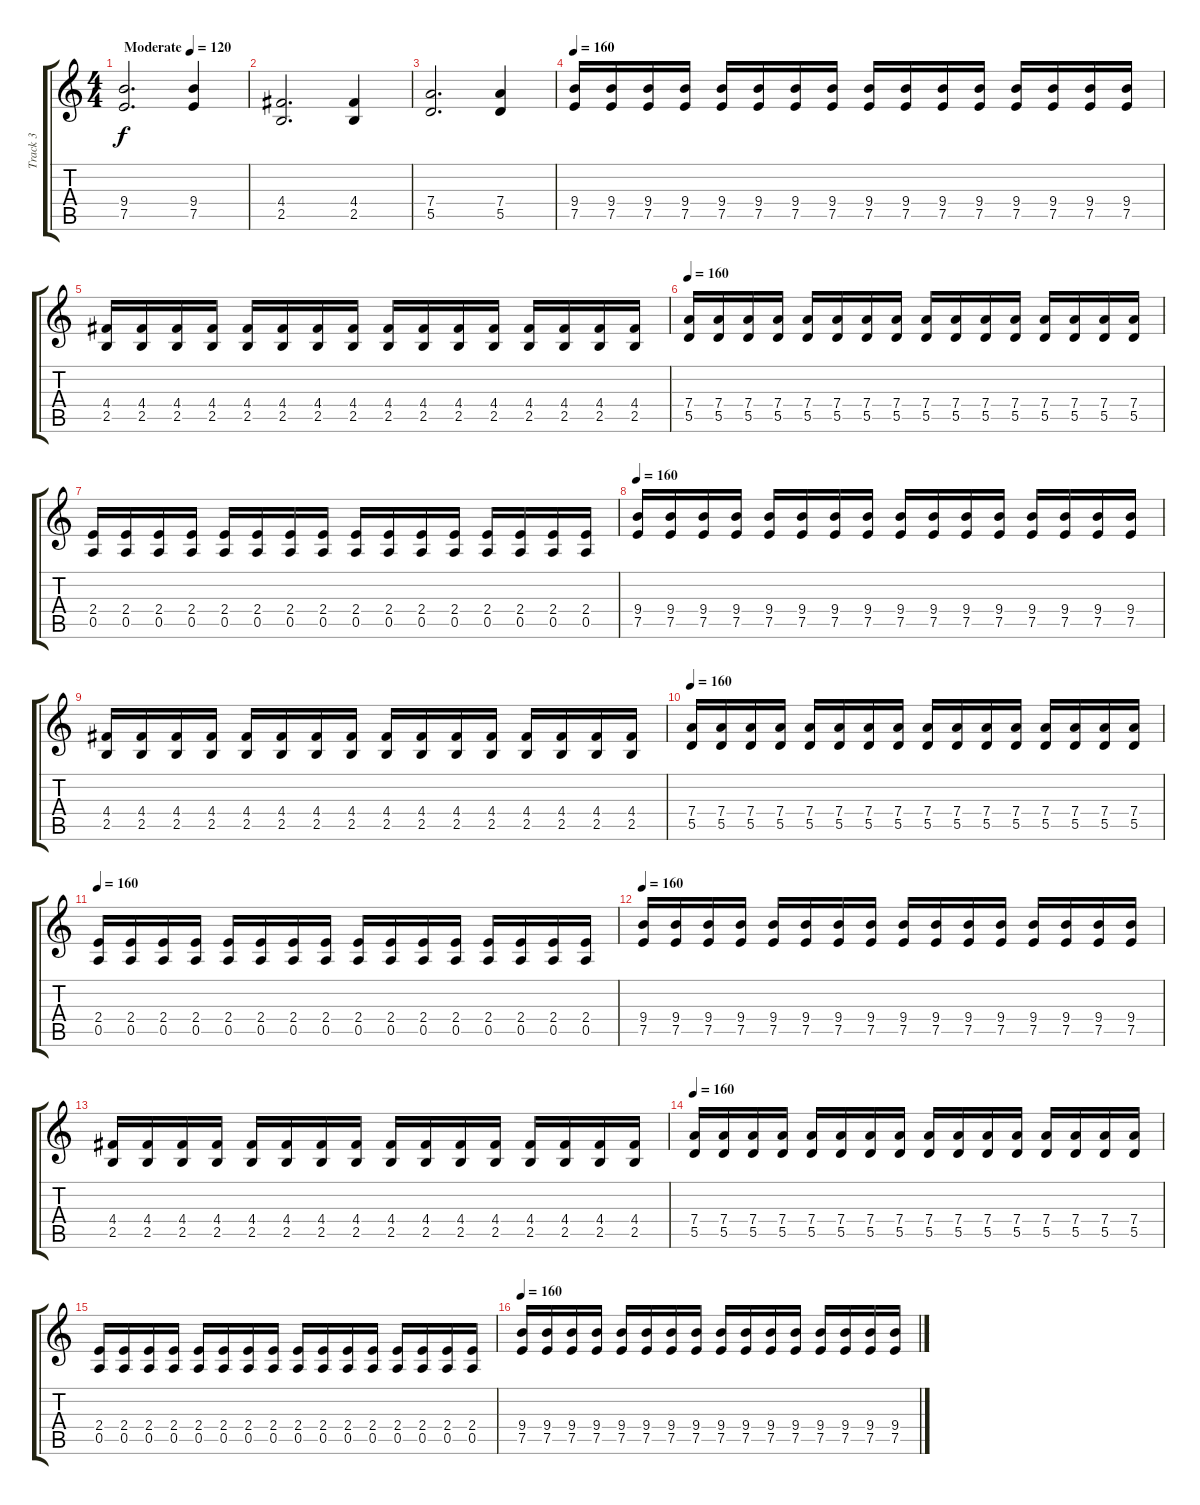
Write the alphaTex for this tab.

\track ("Track 3" "Track 3") {instrument overdrivenguitar}
\staff {score tabs}
\tuning (E4 B3 G3 D3 A2 E2) {hide}
\ts (4 4)
\tempo (120 "Moderate")
\clef g2
\ks c
(9.4 7.5).2{d dy f instrument overdrivenguitar} (9.4 7.5).4 |
(4.4 2.5).2{d} (4.4 2.5).4 |
(7.4 5.5).2{d} (7.4 5.5).4 |
\tempo 160
(9.4 7.5).16 (9.4 7.5).16 (9.4 7.5).16 (9.4 7.5).16 (9.4 7.5).16 (9.4 7.5).16 (9.4 7.5).16 (9.4 7.5).16 (9.4 7.5).16 (9.4 7.5).16 (9.4 7.5).16 (9.4 7.5).16 (9.4 7.5).16 (9.4 7.5).16 (9.4 7.5).16 (9.4 7.5).16 |
(4.4 2.5).16 (4.4 2.5).16 (4.4 2.5).16 (4.4 2.5).16 (4.4 2.5).16 (4.4 2.5).16 (4.4 2.5).16 (4.4 2.5).16 (4.4 2.5).16 (4.4 2.5).16 (4.4 2.5).16 (4.4 2.5).16 (4.4 2.5).16 (4.4 2.5).16 (4.4 2.5).16 (4.4 2.5).16 |
\tempo 160
(7.4 5.5).16 (7.4 5.5).16 (7.4 5.5).16 (7.4 5.5).16 (7.4 5.5).16 (7.4 5.5).16 (7.4 5.5).16 (7.4 5.5).16 (7.4 5.5).16 (7.4 5.5).16 (7.4 5.5).16 (7.4 5.5).16 (7.4 5.5).16 (7.4 5.5).16 (7.4 5.5).16 (7.4 5.5).16 |
(2.4 0.5).16 (2.4 0.5).16 (2.4 0.5).16 (2.4 0.5).16 (2.4 0.5).16 (2.4 0.5).16 (2.4 0.5).16 (2.4 0.5).16 (2.4 0.5).16 (2.4 0.5).16 (2.4 0.5).16 (2.4 0.5).16 (2.4 0.5).16 (2.4 0.5).16 (2.4 0.5).16 (2.4 0.5).16 |
\tempo 160
(9.4 7.5).16 (9.4 7.5).16 (9.4 7.5).16 (9.4 7.5).16 (9.4 7.5).16 (9.4 7.5).16 (9.4 7.5).16 (9.4 7.5).16 (9.4 7.5).16 (9.4 7.5).16 (9.4 7.5).16 (9.4 7.5).16 (9.4 7.5).16 (9.4 7.5).16 (9.4 7.5).16 (9.4 7.5).16 |
(4.4 2.5).16 (4.4 2.5).16 (4.4 2.5).16 (4.4 2.5).16 (4.4 2.5).16 (4.4 2.5).16 (4.4 2.5).16 (4.4 2.5).16 (4.4 2.5).16 (4.4 2.5).16 (4.4 2.5).16 (4.4 2.5).16 (4.4 2.5).16 (4.4 2.5).16 (4.4 2.5).16 (4.4 2.5).16 |
\tempo 160
(7.4 5.5).16 (7.4 5.5).16 (7.4 5.5).16 (7.4 5.5).16 (7.4 5.5).16 (7.4 5.5).16 (7.4 5.5).16 (7.4 5.5).16 (7.4 5.5).16 (7.4 5.5).16 (7.4 5.5).16 (7.4 5.5).16 (7.4 5.5).16 (7.4 5.5).16 (7.4 5.5).16 (7.4 5.5).16 |
\tempo 160
(2.4 0.5).16 (2.4 0.5).16 (2.4 0.5).16 (2.4 0.5).16 (2.4 0.5).16 (2.4 0.5).16 (2.4 0.5).16 (2.4 0.5).16 (2.4 0.5).16 (2.4 0.5).16 (2.4 0.5).16 (2.4 0.5).16 (2.4 0.5).16 (2.4 0.5).16 (2.4 0.5).16 (2.4 0.5).16 |
\tempo 160
(9.4 7.5).16 (9.4 7.5).16 (9.4 7.5).16 (9.4 7.5).16 (9.4 7.5).16 (9.4 7.5).16 (9.4 7.5).16 (9.4 7.5).16 (9.4 7.5).16 (9.4 7.5).16 (9.4 7.5).16 (9.4 7.5).16 (9.4 7.5).16 (9.4 7.5).16 (9.4 7.5).16 (9.4 7.5).16 |
(4.4 2.5).16 (4.4 2.5).16 (4.4 2.5).16 (4.4 2.5).16 (4.4 2.5).16 (4.4 2.5).16 (4.4 2.5).16 (4.4 2.5).16 (4.4 2.5).16 (4.4 2.5).16 (4.4 2.5).16 (4.4 2.5).16 (4.4 2.5).16 (4.4 2.5).16 (4.4 2.5).16 (4.4 2.5).16 |
\tempo 160
(7.4 5.5).16 (7.4 5.5).16 (7.4 5.5).16 (7.4 5.5).16 (7.4 5.5).16 (7.4 5.5).16 (7.4 5.5).16 (7.4 5.5).16 (7.4 5.5).16 (7.4 5.5).16 (7.4 5.5).16 (7.4 5.5).16 (7.4 5.5).16 (7.4 5.5).16 (7.4 5.5).16 (7.4 5.5).16 |
(2.4 0.5).16 (2.4 0.5).16 (2.4 0.5).16 (2.4 0.5).16 (2.4 0.5).16 (2.4 0.5).16 (2.4 0.5).16 (2.4 0.5).16 (2.4 0.5).16 (2.4 0.5).16 (2.4 0.5).16 (2.4 0.5).16 (2.4 0.5).16 (2.4 0.5).16 (2.4 0.5).16 (2.4 0.5).16 |
\tempo 160
(9.4 7.5).16 (9.4 7.5).16 (9.4 7.5).16 (9.4 7.5).16 (9.4 7.5).16 (9.4 7.5).16 (9.4 7.5).16 (9.4 7.5).16 (9.4 7.5).16 (9.4 7.5).16 (9.4 7.5).16 (9.4 7.5).16 (9.4 7.5).16 (9.4 7.5).16 (9.4 7.5).16 (9.4 7.5).16
